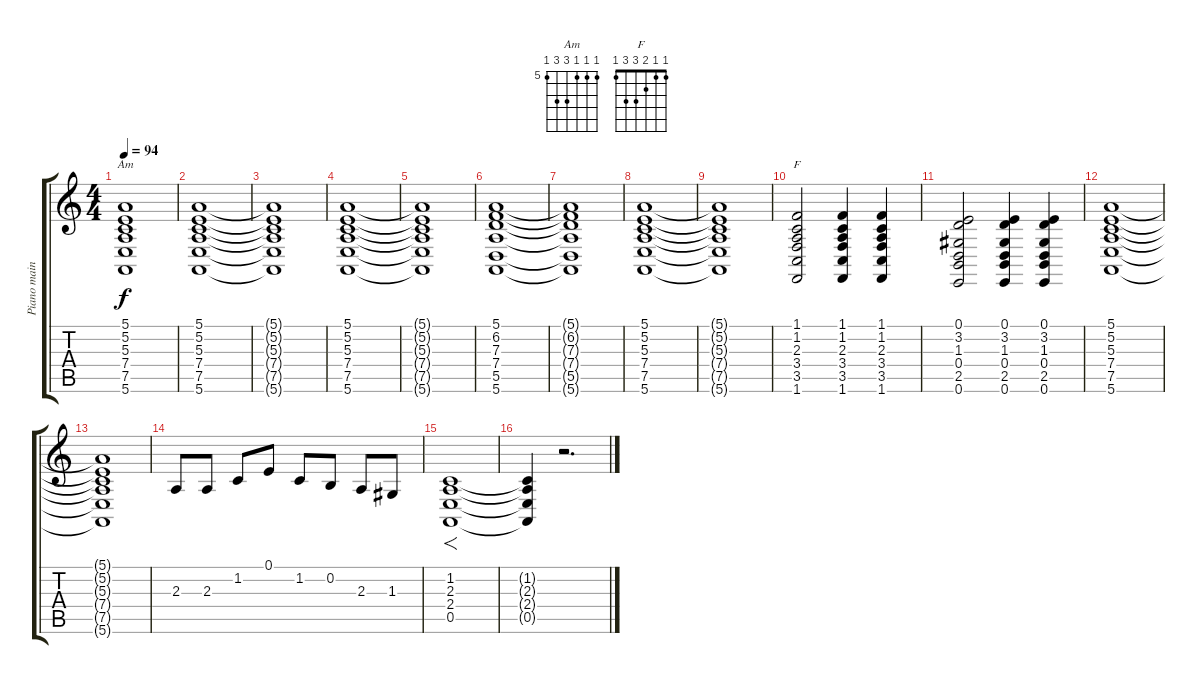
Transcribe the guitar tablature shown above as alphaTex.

\track ("Piano main droite" "Piano main") {instrument choiraahs}
\staff {score tabs}
\tuning (E4 B3 G3 D3 A2 E2) {hide}
\chord ("Am" 5 5 5 7 7 5) {firstfret 5}
\chord ("F" 1 1 2 3 3 1)
\ts (4 4)
\tempo 94
\clef g2
\ks c
(5.1{t} 5.2{t} 5.3{t} 7.4{t} 7.5{t} 5.6{t}).1{ch "Am" dy f} |
(5.1 5.2 5.3 7.4 7.5 5.6).1 |
(5.1{t} 5.2{t} 5.3{t} 7.4{t} 7.5{t} 5.6{t}).1 |
(5.1 5.2 5.3 7.4 7.5 5.6).1 |
(5.1{t} 5.2{t} 5.3{t} 7.4{t} 7.5{t} 5.6{t}).1 |
(5.1 6.2 7.3 7.4 5.5 5.6).1 |
(5.1{t} 6.2{t} 7.3{t} 7.4{t} 5.5{t} 5.6{t}).1 |
(5.1 5.2 5.3 7.4 7.5 5.6).1 |
(5.1{t} 5.2{t} 5.3{t} 7.4{t} 7.5{t} 5.6{t}).1 |
(1.1 1.2 2.3 3.4 3.5 1.6).2{ch "F"} (1.1 1.2 2.3 3.4 3.5 1.6).4 (1.1 1.2 2.3 3.4 3.5 1.6).4 |
(0.1 3.2 1.3 0.4 2.5 0.6).2 (0.1 3.2 1.3 0.4 2.5 0.6).4 (0.1 3.2 1.3 0.4 2.5 0.6).4 |
(5.1 5.2 5.3 7.4 7.5 5.6).1 |
(5.1{t} 5.2{t} 5.3{t} 7.4{t} 7.5{t} 5.6{t}).1 |
2.3.8 2.3.8 1.2.8 0.1.8 1.2.8 0.2.8 2.3.8 1.3.8 |
(1.2 2.3 2.4 0.5).1{f} |
(1.2{t} 2.3{t} 2.4{t} 0.5{t}).4 r.2{d}
